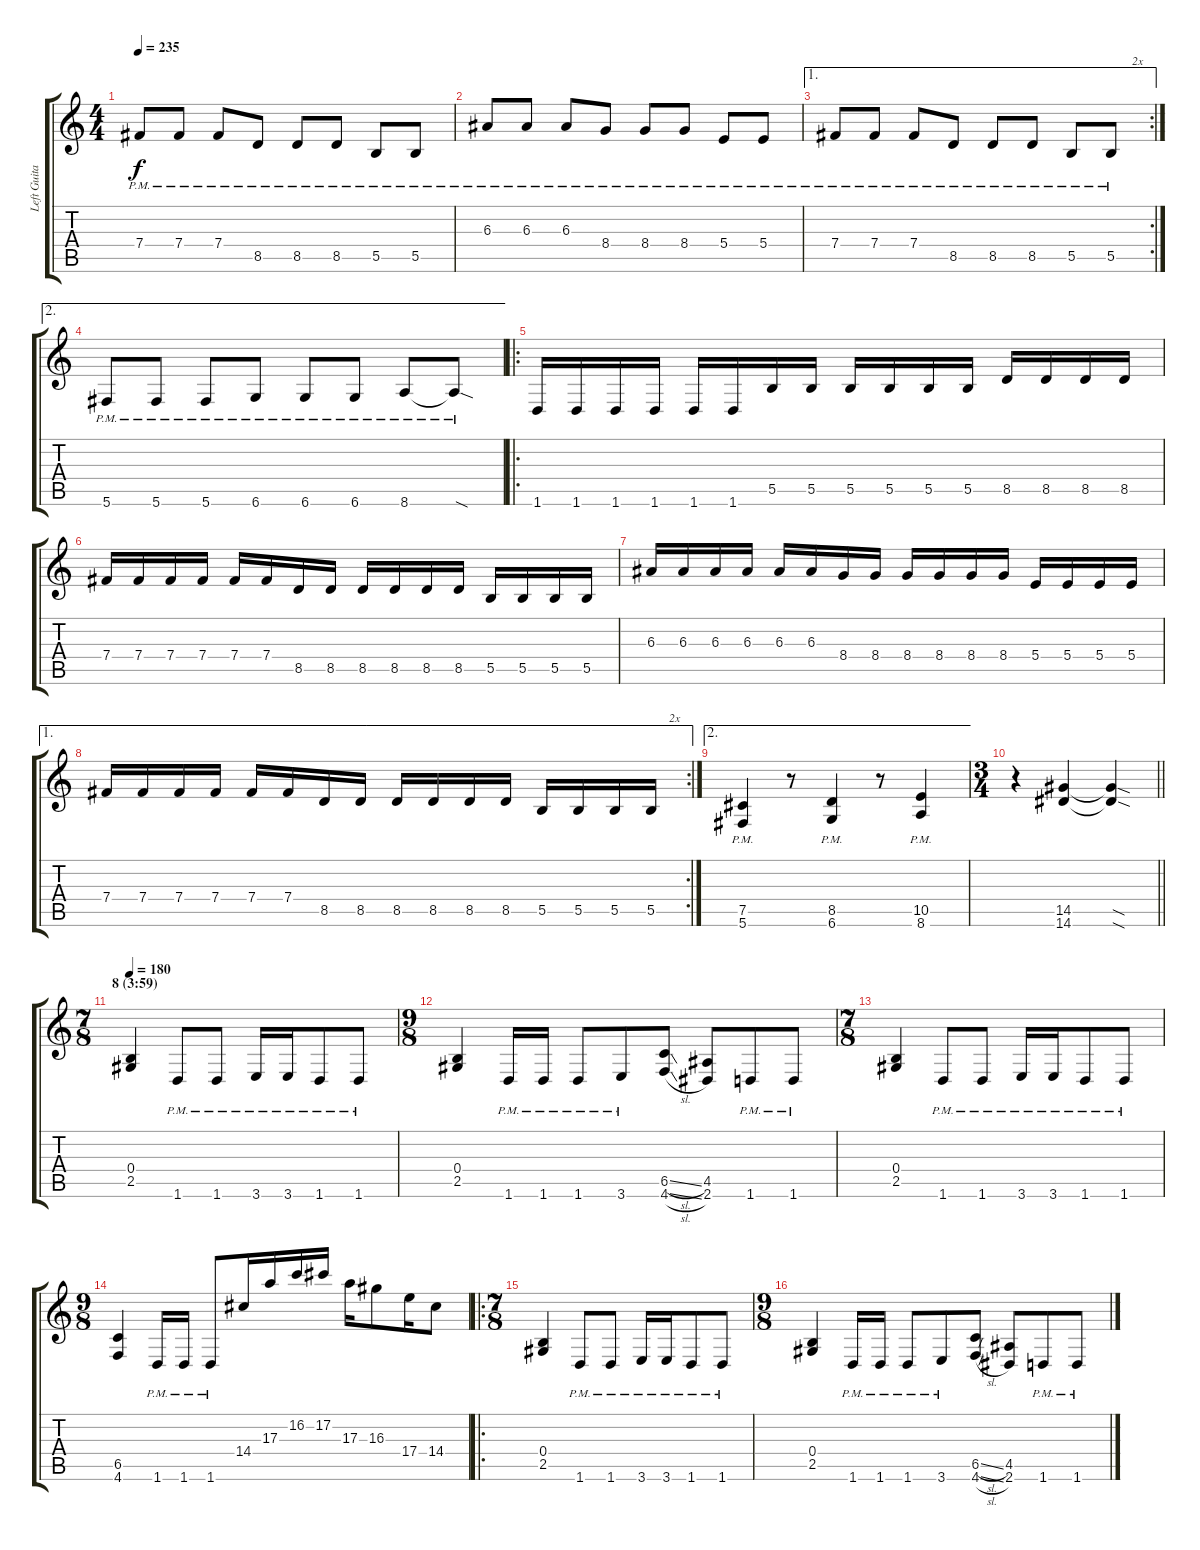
\track ("Left Guitar" "Left Guita") {instrument overdrivenguitar}
\staff {score tabs}
\tuning (Db4 Ab3 E3 B2 Gb2 Db2) {hide}
\ts (4 4)
\tempo 235
\clef g2
\ks c
7.4{pm}.8{dy f} 7.4{pm}.8 7.4{pm}.8 8.5{pm}.8 8.5{pm}.8 8.5{pm}.8 5.5{pm}.8 5.5{pm}.8 |
6.3{pm}.8 6.3{pm}.8 6.3{pm}.8 8.4{pm}.8 8.4{pm}.8 8.4{pm}.8 5.4{pm}.8 5.4{pm}.8 |
\ae 1
\rc 2
7.4{pm}.8 7.4{pm}.8 7.4{pm}.8 8.5{pm}.8 8.5{pm}.8 8.5{pm}.8 5.5{pm}.8 5.5{pm}.8{txt "       2x"} |
\ae 2
5.6{pm}.8 5.6{pm}.8 5.6{pm}.8 6.6{pm}.8 6.6{pm}.8 6.6{pm}.8 8.6{pm}.8 8.6{sod pm t}.8 |
\ro
1.6.16 1.6.16 1.6.16 1.6.16 1.6.16 1.6.16 5.5.16 5.5.16 5.5.16 5.5.16 5.5.16 5.5.16 8.5.16 8.5.16 8.5.16 8.5.16 |
7.4.16 7.4.16 7.4.16 7.4.16 7.4.16 7.4.16 8.5.16 8.5.16 8.5.16 8.5.16 8.5.16 8.5.16 5.5.16 5.5.16 5.5.16 5.5.16 |
6.3.16 6.3.16 6.3.16 6.3.16 6.3.16 6.3.16 8.4.16 8.4.16 8.4.16 8.4.16 8.4.16 8.4.16 5.4.16 5.4.16 5.4.16 5.4.16 |
\ae 1
\rc 2
7.4.16 7.4.16 7.4.16 7.4.16 7.4.16 7.4.16 8.5.16 8.5.16 8.5.16 8.5.16 8.5.16 8.5.16 5.5.16 5.5.16 5.5.16 5.5.16{txt "      2x"} |
\ae 2
(7.5{pm} 5.6{pm}).4 r.8 (8.5{pm} 6.6{pm}).4 r.8 (10.5{pm} 8.6{pm}).4 |
\ts (3 4)
\barLineRight lightlight
r.4 (14.5 14.6).4 (14.5{sod t} 14.6{sod t}).4 |
\ts (7 8)
\section ("" "8 (3:59)")
\tempo 180
(0.4 2.5).4 1.6{pm}.8 1.6{pm}.8 3.6{pm}.16 3.6{pm}.16 1.6{pm}.8 1.6{pm}.8 |
\ts (9 8)
(0.4 2.5).4 1.6{pm}.16 1.6{pm}.16 1.6{pm}.8 3.6{pm}.8 (6.5{sl} 4.6{sl}).8 (4.5 2.6).8 1.6{pm}.8 1.6{pm}.8 |
\ts (7 8)
(0.4 2.5).4 1.6{pm}.8 1.6{pm}.8 3.6{pm}.16 3.6{pm}.16 1.6{pm}.8 1.6{pm}.8 |
\ts (9 8)
(6.5 4.6).4 1.6{pm}.16 1.6{pm}.16 1.6{pm}.8 14.4.16 17.3.16 16.2.16 17.2.16 17.3.16 16.3.8 17.4.16 14.4.8 |
\ro
\ts (7 8)
(0.4 2.5).4 1.6{pm}.8 1.6{pm}.8 3.6{pm}.16 3.6{pm}.16 1.6{pm}.8 1.6{pm}.8 |
\ts (9 8)
(0.4 2.5).4 1.6{pm}.16 1.6{pm}.16 1.6{pm}.8 3.6{pm}.8 (6.5{sl} 4.6{sl}).8 (4.5 2.6).8 1.6{pm}.8 1.6{pm}.8
